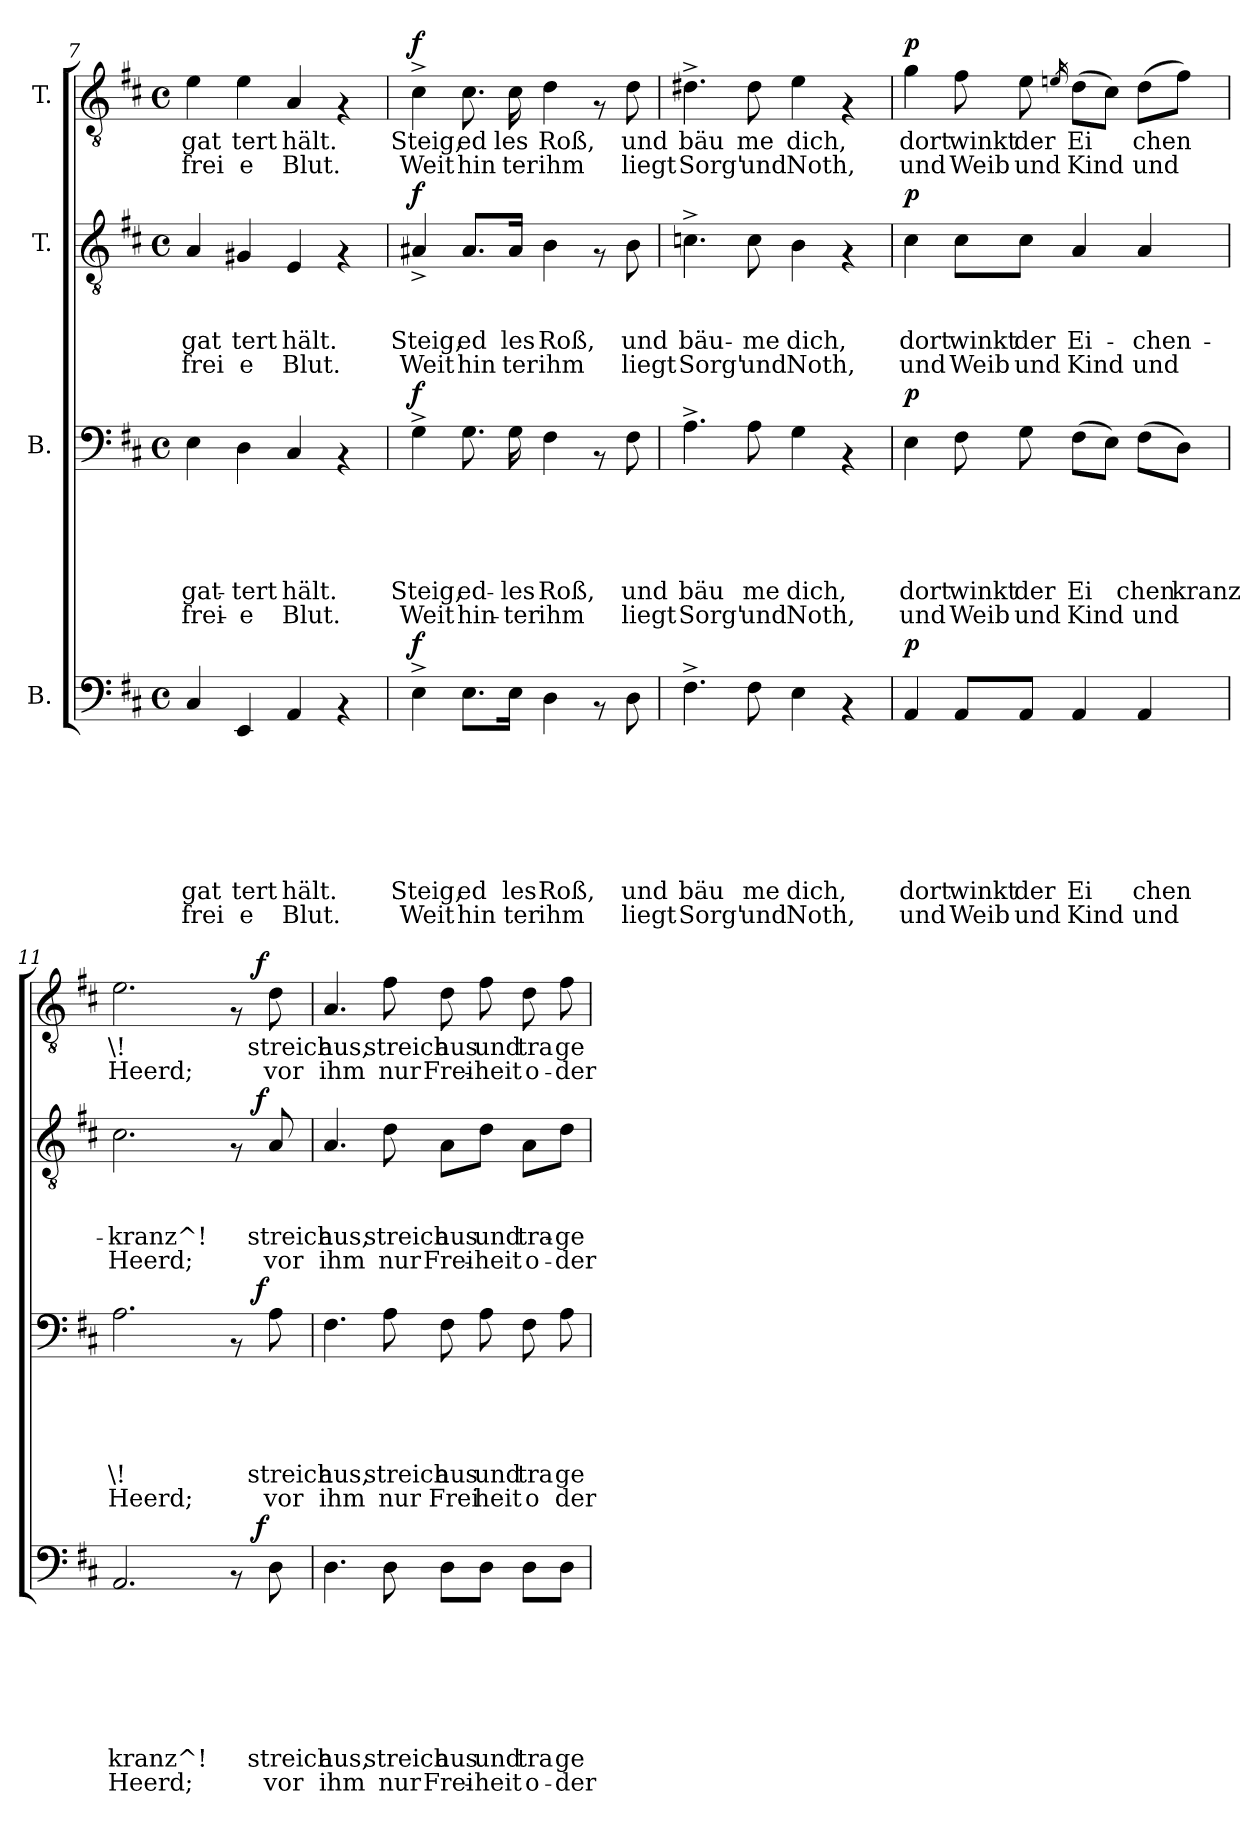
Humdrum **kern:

**kern	**text	**text	**text	**text	**text	**text	**text	**text	**dynam	**kern	**text	**text	**text	**text	**text	**text	**dynam	**kern	**text	**text	**text	**text	**dynam	**kern	**text	**text	**dynam
*part4	*part4	*part4	*part4	*part4	*part4	*part4	*part4	*part4	*part4	*part3	*part3	*part3	*part3	*part3	*part3	*part3	*part3	*part2	*part2	*part2	*part2	*part2	*part2	*part1	*part1	*part1	*part1
*staff4	*staff4	*staff4	*staff4	*staff4	*staff4	*staff4	*staff4	*staff4	*staff4	*staff3	*staff3	*staff3	*staff3	*staff3	*staff3	*staff3	*staff3	*staff2	*staff2	*staff2	*staff2	*staff2	*staff2	*staff1	*staff1	*staff1	*staff1
*I"B.	*	*	*	*	*	*	*	*	*	*I"B.	*	*	*	*	*	*	*	*I"T.	*	*	*	*	*	*I"T.	*	*	*
*clefF4	*	*	*	*	*	*	*	*	*	*clefF4	*	*	*	*	*	*	*	*clefGv2	*	*	*	*	*	*clefGv2	*	*	*
*k[f#c#]	*	*	*	*	*	*	*	*	*	*k[f#c#]	*	*	*	*	*	*	*	*k[f#c#]	*	*	*	*	*	*k[f#c#]	*	*	*
*D:	*	*	*	*	*	*	*	*	*	*D:	*	*	*	*	*	*	*	*D:	*	*	*	*	*	*D:	*	*	*
*M4/4	*	*	*	*	*	*	*	*	*	*M4/4	*	*	*	*	*	*	*	*M4/4	*	*	*	*	*	*M4/4	*	*	*
*met(c)	*	*	*	*	*	*	*	*	*	*met(c)	*	*	*	*	*	*	*	*met(c)	*	*	*	*	*	*met(c)	*	*	*
=7	=7	=7	=7	=7	=7	=7	=7	=7	=7	=7	=7	=7	=7	=7	=7	=7	=7	=7	=7	=7	=7	=7	=7	=7	=7	=7	=7
!	!	!	!	!	!	!	!LO:LY:b:rj	!LO:LY:b:rj	!	!	!	!	!	!	!LO:LY:b:rj	!LO:LY:b:rj	!	!	!	!	!LO:LY:b:rj	!LO:LY:b:rj	!	!	!LO:LY:b:rj	!LO:LY:b:rj	!
4C#/	.	.	.	.	.	.	gat	frei	.	4E\	.	.	.	.	-gat-	frei-	.	4A/	.	.	gat	frei	.	4e\	gat	frei	.
!	!	!	!	!	!	!	!LO:LY:b:rj	!LO:LY:b:rj	!	!	!	!	!	!	!LO:LY:b:rj	!LO:LY:b:rj	!	!	!	!	!LO:LY:b:rj	!LO:LY:b:rj	!	!	!LO:LY:b:rj	!LO:LY:b:rj	!
4EE/	.	.	.	.	.	.	tert	e	.	4D\	.	.	.	.	-tert	-e	.	4G#X/	.	.	tert	e	.	4e\	tert	e	.
!	!	!	!	!	!	!	!LO:LY:b:rj	!LO:LY:b:rj	!	!	!	!	!	!	!LO:LY:b:rj	!LO:LY:b:rj	!	!	!	!	!LO:LY:b:rj	!LO:LY:b:rj	!	!	!LO:LY:b:rj	!LO:LY:b:rj	!
4AA/	.	.	.	.	.	.	hält.	Blut.	.	4C#/	.	.	.	.	hält.	Blut.	.	4E/	.	.	hält.	Blut.	.	4A/	hält.	Blut.	.
4rAA	.	.	.	.	.	.	.	.	.	4rAA	.	.	.	.	.	.	.	4rF	.	.	.	.	.	4rF	.	.	.
=8!	=8!	=8!	=8!	=8!	=8!	=8!	=8!	=8!	=8!	=8!	=8!	=8!	=8!	=8!	=8!	=8!	=8!	=8!	=8!	=8!	=8!	=8!	=8!	=8!	=8!	=8!	=8!
!	!	!	!	!	!	!	!LO:LY:b:rj	!LO:LY:b:rj	!LO:DY:a	!	!	!	!	!	!LO:LY:b:rj	!LO:LY:b:rj	!LO:DY:a	!	!	!	!LO:LY:b:rj	!LO:LY:b:rj	!LO:DY:a	!	!LO:LY:b:rj	!LO:LY:b:rj	!LO:DY:a
4E^>\	.	.	.	.	.	.	Steig,	Weit	f	4G^>\	.	.	.	.	Steig,	Weit	f	4A#X^</	.	.	Steig,	Weit	f	4c#^>\	Steig,	Weit	f
!	!	!	!	!	!	!	!LO:LY:b:rj	!LO:LY:b:rj	!	!	!	!	!	!	!LO:LY:b:rj	!LO:LY:b:rj	!	!	!	!	!LO:LY:b:rj	!LO:LY:b:rj	!	!	!LO:LY:b:rj	!LO:LY:b:rj	!
8.E\L	.	.	.	.	.	.	ed	hin	.	8.G\	.	.	.	.	ed-	hin-	.	8.A#/L	.	.	ed	hin	.	8.c#\	ed	hin	.
!	!	!	!	!	!	!	!LO:LY:b:rj	!LO:LY:b:rj	!	!	!	!	!	!	!LO:LY:b:rj	!LO:LY:b:rj	!	!	!	!	!LO:LY:b:rj	!LO:LY:b:rj	!	!	!LO:LY:b:rj	!LO:LY:b:rj	!
16E\Jk	.	.	.	.	.	.	les	ter	.	16G\	.	.	.	.	-les	-ter	.	16A#/Jk	.	.	les	ter	.	16c#\	les	ter	.
!	!	!	!	!	!	!	!LO:LY:b:rj	!LO:LY:b:rj	!	!	!	!	!	!	!LO:LY:b:rj	!LO:LY:b:rj	!	!	!	!	!LO:LY:b:rj	!LO:LY:b:rj	!	!	!LO:LY:b:rj	!LO:LY:b:rj	!
4D\	.	.	.	.	.	.	Roß,	ihm	.	4F#\	.	.	.	.	Roß,	ihm	.	4B\	.	.	Roß,	ihm	.	4d\	Roß,	ihm	.
8rAA	.	.	.	.	.	.	.	.	.	8rAA	.	.	.	.	.	.	.	8rF	.	.	.	.	.	8rF	.	.	.
!	!	!	!	!	!	!	!LO:LY:b:rj	!LO:LY:b:rj	!	!	!	!	!	!	!LO:LY:b:rj	!LO:LY:b:rj	!	!	!	!	!LO:LY:b:rj	!LO:LY:b:rj	!	!	!LO:LY:b:rj	!LO:LY:b:rj	!
8D\	.	.	.	.	.	.	und	liegt	.	8F#\	.	.	.	.	und	liegt	.	8B\	.	.	und	liegt	.	8d\	und	liegt	.
!!LO:PB:g=z
=9!	=9!	=9!	=9!	=9!	=9!	=9!	=9!	=9!	=9!	=9!	=9!	=9!	=9!	=9!	=9!	=9!	=9!	=9!	=9!	=9!	=9!	=9!	=9!	=9!	=9!	=9!	=9!
!	!	!	!	!	!	!	!LO:LY:b:rj	!LO:LY:b:rj	!	!	!	!	!	!	!LO:LY:b:rj	!LO:LY:b:rj	!	!	!	!	!LO:LY:b:rj	!LO:LY:b:rj	!	!	!LO:LY:b:rj	!LO:LY:b:rj	!
4.F#^>\	.	.	.	.	.	.	bäu	Sorg'	.	4.A^>\	.	.	.	.	bäu	Sorg'	.	4.cn^>\	.	.	bäu-	Sorg'	.	4.d#X^>\	bäu	Sorg'	.
!	!	!	!	!	!	!	!LO:LY:b:rj	!LO:LY:b:rj	!	!	!	!	!	!	!LO:LY:b:rj	!LO:LY:b:rj	!	!	!	!	!LO:LY:b:rj	!LO:LY:b:rj	!	!	!LO:LY:b:rj	!LO:LY:b:rj	!
8F#\	.	.	.	.	.	.	me	und	.	8A\	.	.	.	.	me	und	.	8c\	.	.	-me	und	.	8d#\	me	und	.
!	!	!	!	!	!	!	!LO:LY:b:rj	!LO:LY:b:rj	!	!	!	!	!	!	!LO:LY:b:rj	!LO:LY:b:rj	!	!	!	!	!LO:LY:b:rj	!LO:LY:b:rj	!	!	!LO:LY:b:rj	!LO:LY:b:rj	!
4E\	.	.	.	.	.	.	dich,	Noth,	.	4G\	.	.	.	.	dich,	Noth,	.	4B\	.	.	dich,	Noth,	.	4e\	dich,	Noth,	.
4rAA	.	.	.	.	.	.	.	.	.	4rAA	.	.	.	.	.	.	.	4rF	.	.	.	.	.	4rF	.	.	.
=10!	=10!	=10!	=10!	=10!	=10!	=10!	=10!	=10!	=10!	=10!	=10!	=10!	=10!	=10!	=10!	=10!	=10!	=10!	=10!	=10!	=10!	=10!	=10!	=10!	=10!	=10!	=10!
!	!	!	!	!	!	!	!LO:LY:b:rj	!LO:LY:b:rj	!LO:DY:a	!	!	!	!	!	!LO:LY:b:rj	!LO:LY:b:rj	!LO:DY:a	!	!	!	!LO:LY:b:rj	!LO:LY:b:rj	!LO:DY:a	!	!LO:LY:b:rj	!LO:LY:b:rj	!LO:DY:a
4AA/	.	.	.	.	.	.	dort	und	p	4E\	.	.	.	.	dort	und	p	4c#\	.	.	dort	und	p	4g\	dort	und	p
!	!	!	!	!	!	!	!LO:LY:b:rj	!LO:LY:b:rj	!	!	!	!	!	!	!LO:LY:b:rj	!LO:LY:b:rj	!	!	!	!	!LO:LY:b:rj	!LO:LY:b:rj	!	!	!LO:LY:b:rj	!LO:LY:b:rj	!
8AA/L	.	.	.	.	.	.	winkt	Weib	.	8F#\	.	.	.	.	winkt	Weib	.	8c#\L	.	.	winkt	Weib	.	8f#\	winkt	Weib	.
!	!	!	!	!	!	!	!LO:LY:b:rj	!LO:LY:b:rj	!	!	!	!	!	!	!LO:LY:b:rj	!LO:LY:b:rj	!	!	!	!	!LO:LY:b:rj	!LO:LY:b:rj	!	!	!LO:LY:b:rj	!LO:LY:b:rj	!
8AA/J	.	.	.	.	.	.	der	und	.	8G\	.	.	.	.	der	und	.	8c#\J	.	.	der	und	.	8e\	der	und	.
.	.	.	.	.	.	.	.	.	.	.	.	.	.	.	.	.	.	.	.	.	.	.	.	16qen/	.	.	.
!	!	!	!	!	!	!	!LO:LY:b:rj	!LO:LY:b:rj	!	!	!	!	!	!	!LO:LY:b:rj	!LO:LY:b:rj	!	!	!	!	!LO:LY:b:rj	!LO:LY:b:rj	!	!	!LO:LY:b:rj	!LO:LY:b:rj	!
4AA/	.	.	.	.	.	.	Ei	Kind	.	(>8F#\L	.	.	.	.	Ei	Kind	.	4A/	.	.	Ei-	Kind	.	(>8d\L	Ei	Kind	.
.	.	.	.	.	.	.	.	.	.	8E\J)	.	.	.	.	.	.	.	.	.	.	.	.	.	8c#\J)	.	.	.
!	!	!	!	!	!	!	!LO:LY:b:rj	!LO:LY:b:rj	!	!	!	!	!	!	!LO:LY:b:rj	!LO:LY:b:rj	!	!	!	!	!LO:LY:b:rj	!LO:LY:b:rj	!	!	!LO:LY:b:rj	!LO:LY:b:rj	!
4AA/	.	.	.	.	.	.	chen	und	.	(>8F#\L	.	.	.	.	chen	und	.	4A/	.	.	-chen-	und	.	(>8d\L	chen	und	.
!	!	!	!	!	!	!	!	!	!	!	!	!	!	!	!LO:LY:b:rj	!	!	!	!	!	!	!	!	!	!	!	!
.	.	.	.	.	.	.	.	.	.	8D\J)	.	.	.	.	kranz	.	.	.	.	.	.	.	.	8f#\J)	.	.	.
=11!	=11!	=11!	=11!	=11!	=11!	=11!	=11!	=11!	=11!	=11!	=11!	=11!	=11!	=11!	=11!	=11!	=11!	=11!	=11!	=11!	=11!	=11!	=11!	=11!	=11!	=11!	=11!
!	!	!	!	!	!	!	!LO:LY:b:rj	!LO:LY:b:rj	!	!	!	!	!	!	!LO:LY:b:rj	!LO:LY:b:rj	!	!	!	!	!LO:LY:b:rj	!LO:LY:b:rj	!	!	!LO:LY:b:rj	!LO:LY:b:rj	!
*^	*	*	*	*	*	*	*	*	*	*^	*	*	*	*	*	*	*	*^	*	*	*	*	*	*^	*	*	*
2.AA/	2ryy	.	.	.	.	.	.	kranz^!	Heerd;	.	2.A\	2ryy	.	.	.	.	\!	Heerd;	.	2.c#\	2ryy	.	.	-kranz^!	Heerd;	.	2.e\	2ryy	\!	Heerd;	.
.	4ryy	.	.	.	.	.	.	.	.	.	.	4ryy	.	.	.	.	.	.	.	.	4ryy	.	.	.	.	.	.	4ryy	.	.	.
8rAA	16.ryy	.	.	.	.	.	.	.	.	.	8rAA	16.ryy	.	.	.	.	.	.	.	8rF	16.ryy	.	.	.	.	.	8rF	16.ryy	.	.	.
!	!	!	!	!	!	!	!	!	!	!LO:DY:a	!	!	!	!	!	!	!	!	!LO:DY:a	!	!	!	!	!	!	!LO:DY:a	!	!	!	!	!LO:DY:a
.	8ryy	.	.	.	.	.	.	.	.	f	.	8ryy	.	.	.	.	.	.	f	.	8ryy	.	.	.	.	f	.	8ryy	.	.	f
!	!	!	!	!	!	!	!	!LO:LY:b:rj	!LO:LY:b:rj	!	!	!	!	!	!	!	!LO:LY:b:rj	!LO:LY:b:rj	!	!	!	!	!	!LO:LY:b:rj	!LO:LY:b:rj	!	!	!	!LO:LY:b:rj	!LO:LY:b:rj	!
8D\	.	.	.	.	.	.	.	streich	vor	.	8A\	.	.	.	.	.	streich	vor	.	8A/	.	.	.	streich	vor	.	8d\	.	streich	vor	.
.	32ryy	.	.	.	.	.	.	.	.	.	.	32ryy	.	.	.	.	.	.	.	.	32ryy	.	.	.	.	.	.	32ryy	.	.	.
=12!	=12!	=12!	=12!	=12!	=12!	=12!	=12!	=12!	=12!	=12!	=12!	=12!	=12!	=12!	=12!	=12!	=12!	=12!	=12!	=12!	=12!	=12!	=12!	=12!	=12!	=12!	=12!	=12!	=12!	=12!	=12!
!	!	!	!	!	!	!	!	!LO:LY:b:rj	!LO:LY:b:rj	!	!	!	!	!	!	!	!LO:LY:b:rj	!LO:LY:b:rj	!	!	!	!	!	!LO:LY:b:rj	!LO:LY:b:rj	!	!	!	!LO:LY:b:rj	!LO:LY:b:rj	!
*v	*v	*	*	*	*	*	*	*	*	*	*	*	*	*	*	*	*	*	*	*v	*v	*	*	*	*	*	*v	*v	*	*	*
*	*	*	*	*	*	*	*	*	*	*v	*v	*	*	*	*	*	*	*	*	*	*	*	*	*	*	*	*	*
4.D\	.	.	.	.	.	.	aus,	ihm	.	4.F#\	.	.	.	.	aus,	ihm	.	4.A/	.	.	aus,	ihm	.	4.A/	aus,	ihm	.
!	!	!	!	!	!	!	!LO:LY:b:rj	!LO:LY:b:rj	!	!	!	!	!	!	!LO:LY:b:rj	!LO:LY:b:rj	!	!	!	!	!LO:LY:b:rj	!LO:LY:b:rj	!	!	!LO:LY:b:rj	!LO:LY:b:rj	!
8D\	.	.	.	.	.	.	streich	nur	.	8A\	.	.	.	.	streich	nur	.	8d\	.	.	streich	nur	.	8f#\	streich	nur	.
!	!	!	!	!	!	!	!LO:LY:b:rj	!LO:LY:b:rj	!	!	!	!	!	!	!LO:LY:b:rj	!LO:LY:b:rj	!	!	!	!	!LO:LY:b:rj	!LO:LY:b:rj	!	!	!LO:LY:b:rj	!LO:LY:b:rj	!
8D\L	.	.	.	.	.	.	aus	Frei-	.	8F#\	.	.	.	.	aus	Frei	.	8A\L	.	.	aus	Frei-	.	8d\	aus	Frei-	.
!	!	!	!	!	!	!	!LO:LY:b:rj	!LO:LY:b:rj	!	!	!	!	!	!	!LO:LY:b:rj	!LO:LY:b:rj	!	!	!	!	!LO:LY:b:rj	!LO:LY:b:rj	!	!	!LO:LY:b:rj	!LO:LY:b:rj	!
8D\J	.	.	.	.	.	.	und	-heit	.	8A\	.	.	.	.	und	heit	.	8d\J	.	.	und	-heit	.	8f#\	und	-heit	.
!	!	!	!	!	!	!	!LO:LY:b:rj	!LO:LY:b:rj	!	!	!	!	!	!	!LO:LY:b:rj	!LO:LY:b:rj	!	!	!	!	!LO:LY:b:rj	!LO:LY:b:rj	!	!	!LO:LY:b:rj	!LO:LY:b:rj	!
8D\L	.	.	.	.	.	.	tra	o-	.	8F#\	.	.	.	.	tra	o	.	8A\L	.	.	tra-	o-	.	8d\	tra	o-	.
!	!	!	!	!	!	!	!LO:LY:b:rj	!LO:LY:b:rj	!	!	!	!	!	!	!LO:LY:b:rj	!LO:LY:b:rj	!	!	!	!	!LO:LY:b:rj	!LO:LY:b:rj	!	!	!LO:LY:b:rj	!LO:LY:b:rj	!
8D\J	.	.	.	.	.	.	ge	-der	.	8A\	.	.	.	.	ge	der	.	8d\J	.	.	-ge	-der	.	8f#\	ge	-der	.
=!	=!	=!	=!	=!	=!	=!	=!	=!	=!	=!	=!	=!	=!	=!	=!	=!	=!	=!	=!	=!	=!	=!	=!	=!	=!	=!	=!
*-	*-	*-	*-	*-	*-	*-	*-	*-	*-	*-	*-	*-	*-	*-	*-	*-	*-	*-	*-	*-	*-	*-	*-	*-	*-	*-	*-
